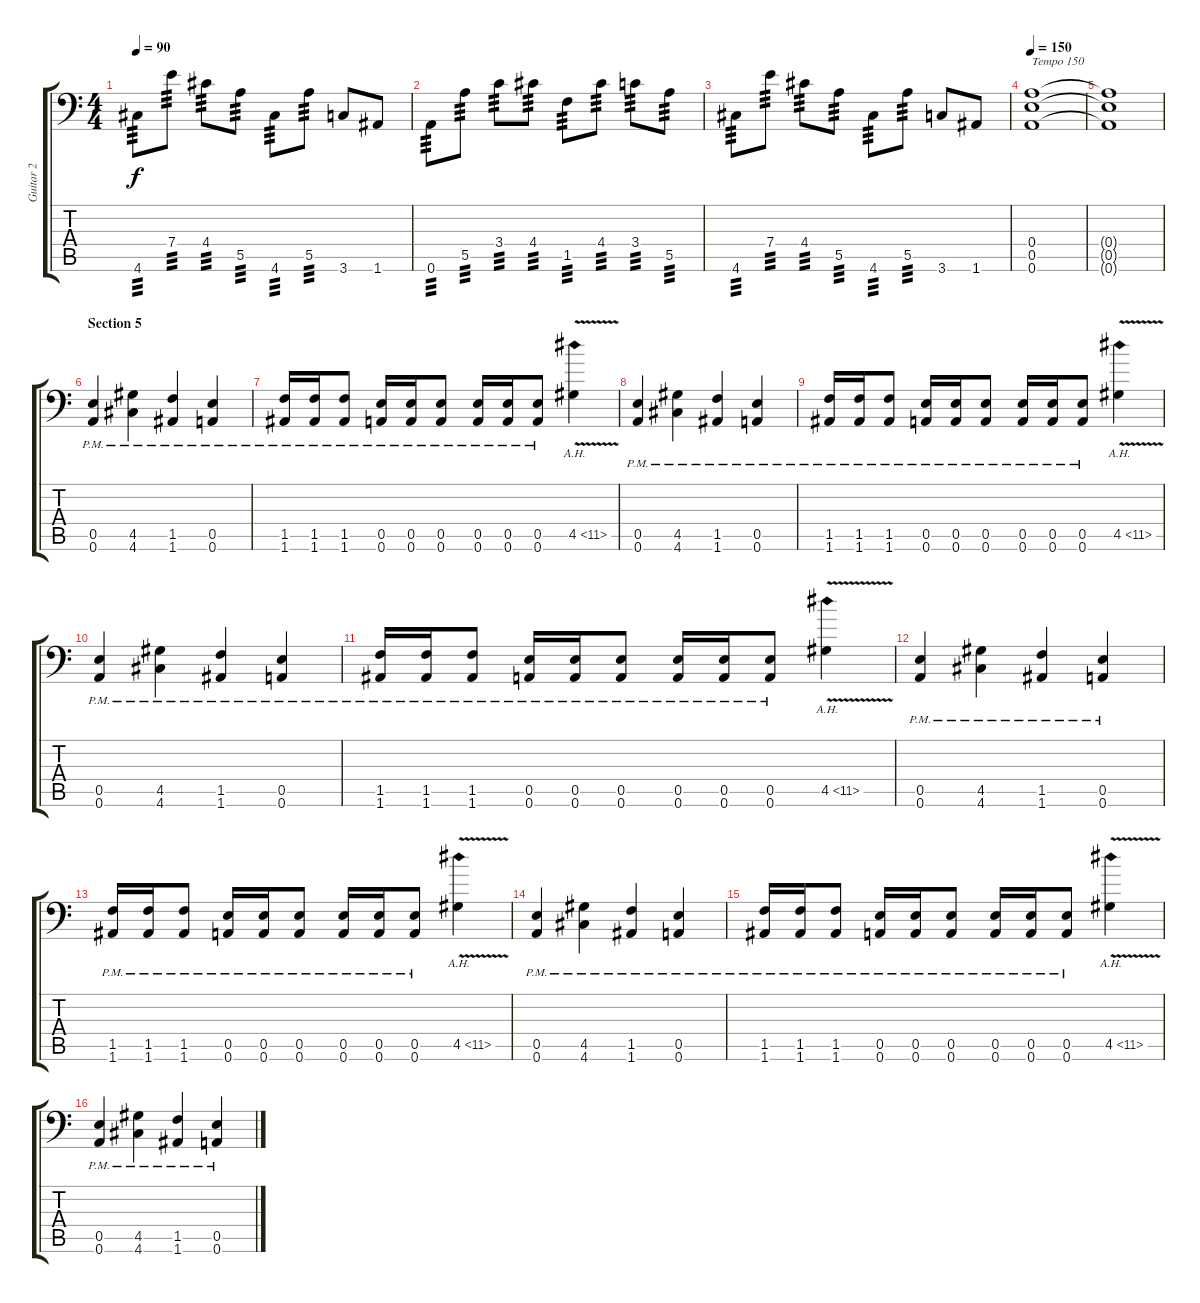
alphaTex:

\track ("Guitar 2" "Guitar 2") {instrument distortionguitar}
\staff {score tabs}
\tuning (B3 Gb3 D3 A2 E2 A1) {hide}
\ts (4 4)
\tempo 90
\clef f4
\ks c
4.6.8{tp 3 dy f} 7.4.8{tp 3} 4.4.8{tp 3} 5.5.8{tp 3} 4.6.8{tp 3} 5.5.8{tp 3} 3.6.8 1.6.8 |
0.6.8{tp 3} 5.5.8{tp 3} 3.4.8{tp 3} 4.4.8{tp 3} 1.5.8{tp 3} 4.4.8{tp 3} 3.4.8{tp 3} 5.5.8{tp 3} |
4.6.8{tp 3} 7.4.8{tp 3} 4.4.8{tp 3} 5.5.8{tp 3} 4.6.8{tp 3} 5.5.8{tp 3} 3.6.8 1.6.8 |
\tempo 150
(0.4 0.5 0.6).1{txt "Tempo 150"} |
(0.4{t} 0.5{t} 0.6{t}).1 |
\section ("" "Section 5")
(0.5{pm} 0.6{pm}).4 (4.5{pm} 4.6{pm}).4 (1.5{pm} 1.6{pm}).4 (0.5{pm} 0.6{pm}).4 |
(1.5{pm} 1.6{pm}).16 (1.5{pm} 1.6{pm}).16 (1.5{pm} 1.6{pm}).8 (0.5{pm} 0.6{pm}).16 (0.5{pm} 0.6{pm}).16 (0.5{pm} 0.6{pm}).8 (0.5{pm} 0.6{pm}).16 (0.5{pm} 0.6{pm}).16 (0.5{pm} 0.6{pm}).8 4.5{ah 7 v}.4 |
(0.5{pm} 0.6{pm}).4 (4.5{pm} 4.6{pm}).4 (1.5{pm} 1.6{pm}).4 (0.5{pm} 0.6{pm}).4 |
(1.5{pm} 1.6{pm}).16 (1.5{pm} 1.6{pm}).16 (1.5{pm} 1.6{pm}).8 (0.5{pm} 0.6{pm}).16 (0.5{pm} 0.6{pm}).16 (0.5{pm} 0.6{pm}).8 (0.5{pm} 0.6{pm}).16 (0.5{pm} 0.6{pm}).16 (0.5{pm} 0.6{pm}).8 4.5{ah 7 v}.4 |
(0.5{pm} 0.6{pm}).4 (4.5{pm} 4.6{pm}).4 (1.5{pm} 1.6{pm}).4 (0.5{pm} 0.6{pm}).4 |
(1.5{pm} 1.6{pm}).16 (1.5{pm} 1.6{pm}).16 (1.5{pm} 1.6{pm}).8 (0.5{pm} 0.6{pm}).16 (0.5{pm} 0.6{pm}).16 (0.5{pm} 0.6{pm}).8 (0.5{pm} 0.6{pm}).16 (0.5{pm} 0.6{pm}).16 (0.5{pm} 0.6{pm}).8 4.5{ah 7 v}.4 |
(0.5{pm} 0.6{pm}).4 (4.5{pm} 4.6{pm}).4 (1.5{pm} 1.6{pm}).4 (0.5{pm} 0.6{pm}).4 |
(1.5{pm} 1.6{pm}).16 (1.5{pm} 1.6{pm}).16 (1.5{pm} 1.6{pm}).8 (0.5{pm} 0.6{pm}).16 (0.5{pm} 0.6{pm}).16 (0.5{pm} 0.6{pm}).8 (0.5{pm} 0.6{pm}).16 (0.5{pm} 0.6{pm}).16 (0.5{pm} 0.6{pm}).8 4.5{ah 7 v}.4 |
(0.5{pm} 0.6{pm}).4 (4.5{pm} 4.6{pm}).4 (1.5{pm} 1.6{pm}).4 (0.5{pm} 0.6{pm}).4 |
(1.5{pm} 1.6{pm}).16 (1.5{pm} 1.6{pm}).16 (1.5{pm} 1.6{pm}).8 (0.5{pm} 0.6{pm}).16 (0.5{pm} 0.6{pm}).16 (0.5{pm} 0.6{pm}).8 (0.5{pm} 0.6{pm}).16 (0.5{pm} 0.6{pm}).16 (0.5{pm} 0.6{pm}).8 4.5{ah 7 v}.4 |
(0.5{pm} 0.6{pm}).4 (4.5{pm} 4.6{pm}).4 (1.5{pm} 1.6{pm}).4 (0.5{pm} 0.6{pm}).4
